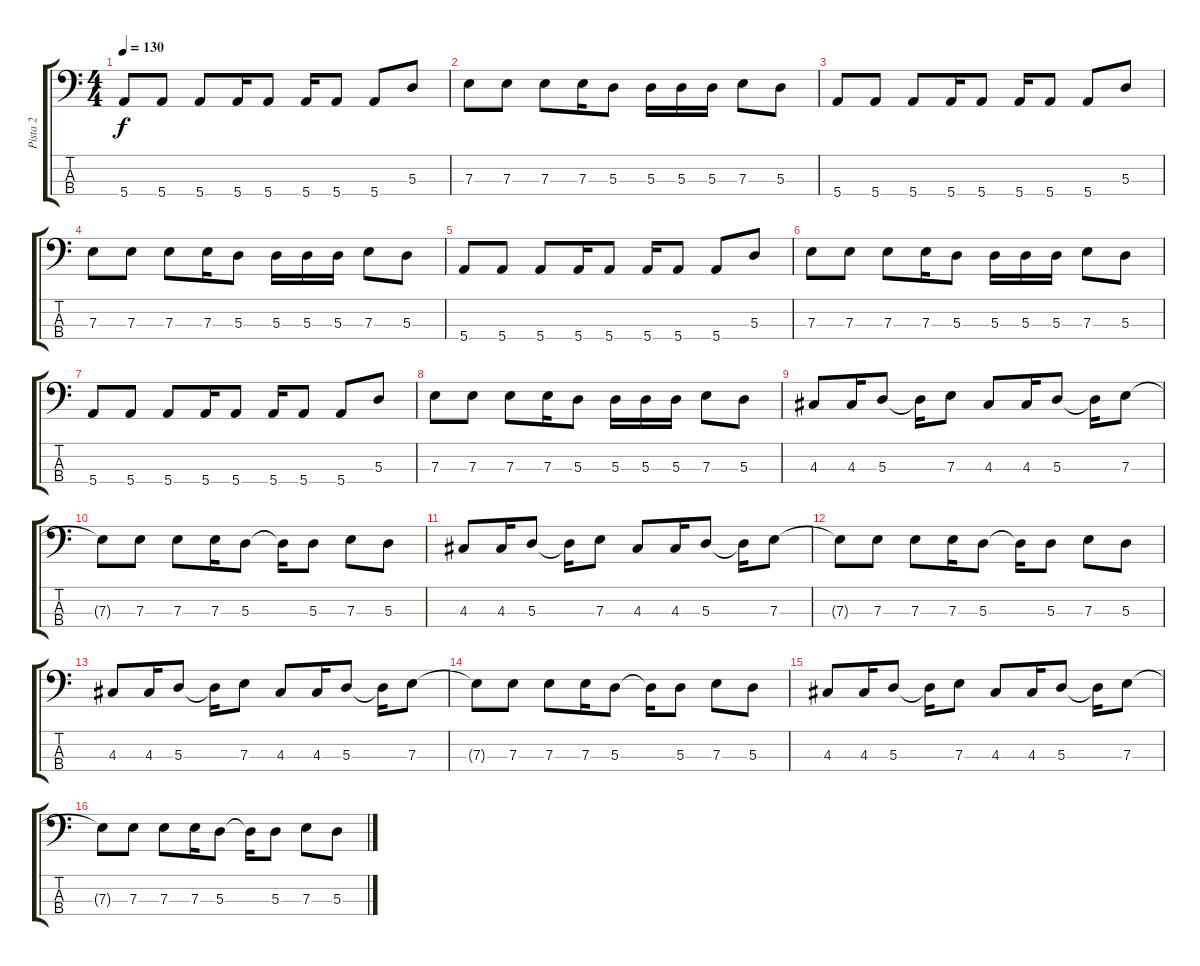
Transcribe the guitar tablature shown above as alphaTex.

\track ("Pista 2" "Pista 2") {instrument electricbasspick}
\staff {score tabs}
\tuning (G2 D2 A1 E1) {hide}
\ts (4 4)
\tempo 130
\clef f4
\ks c
5.4.8{dy f} 5.4.8 5.4.8 5.4.16 5.4.8 5.4.16 5.4.8 5.4.8 5.3.8 |
7.3.8 7.3.8 7.3.8 7.3.16 5.3.8 5.3.16 5.3.16 5.3.16 7.3.8 5.3.8 |
5.4.8 5.4.8 5.4.8 5.4.16 5.4.8 5.4.16 5.4.8 5.4.8 5.3.8 |
7.3.8 7.3.8 7.3.8 7.3.16 5.3.8 5.3.16 5.3.16 5.3.16 7.3.8 5.3.8 |
5.4.8 5.4.8 5.4.8 5.4.16 5.4.8 5.4.16 5.4.8 5.4.8 5.3.8 |
7.3.8 7.3.8 7.3.8 7.3.16 5.3.8 5.3.16 5.3.16 5.3.16 7.3.8 5.3.8 |
5.4.8 5.4.8 5.4.8 5.4.16 5.4.8 5.4.16 5.4.8 5.4.8 5.3.8 |
7.3.8 7.3.8 7.3.8 7.3.16 5.3.8 5.3.16 5.3.16 5.3.16 7.3.8 5.3.8 |
4.3.8 4.3.16 5.3.8 5.3{t}.16 7.3.8 4.3.8 4.3.16 5.3.8 5.3{t}.16 7.3.8 |
7.3{t}.8 7.3.8 7.3.8 7.3.16 5.3.8 5.3{t}.16 5.3.8 7.3.8 5.3.8 |
4.3.8 4.3.16 5.3.8 5.3{t}.16 7.3.8 4.3.8 4.3.16 5.3.8 5.3{t}.16 7.3.8 |
7.3{t}.8 7.3.8 7.3.8 7.3.16 5.3.8 5.3{t}.16 5.3.8 7.3.8 5.3.8 |
4.3.8 4.3.16 5.3.8 5.3{t}.16 7.3.8 4.3.8 4.3.16 5.3.8 5.3{t}.16 7.3.8 |
7.3{t}.8 7.3.8 7.3.8 7.3.16 5.3.8 5.3{t}.16 5.3.8 7.3.8 5.3.8 |
4.3.8 4.3.16 5.3.8 5.3{t}.16 7.3.8 4.3.8 4.3.16 5.3.8 5.3{t}.16 7.3.8 |
7.3{t}.8 7.3.8 7.3.8 7.3.16 5.3.8 5.3{t}.16 5.3.8 7.3.8 5.3.8
